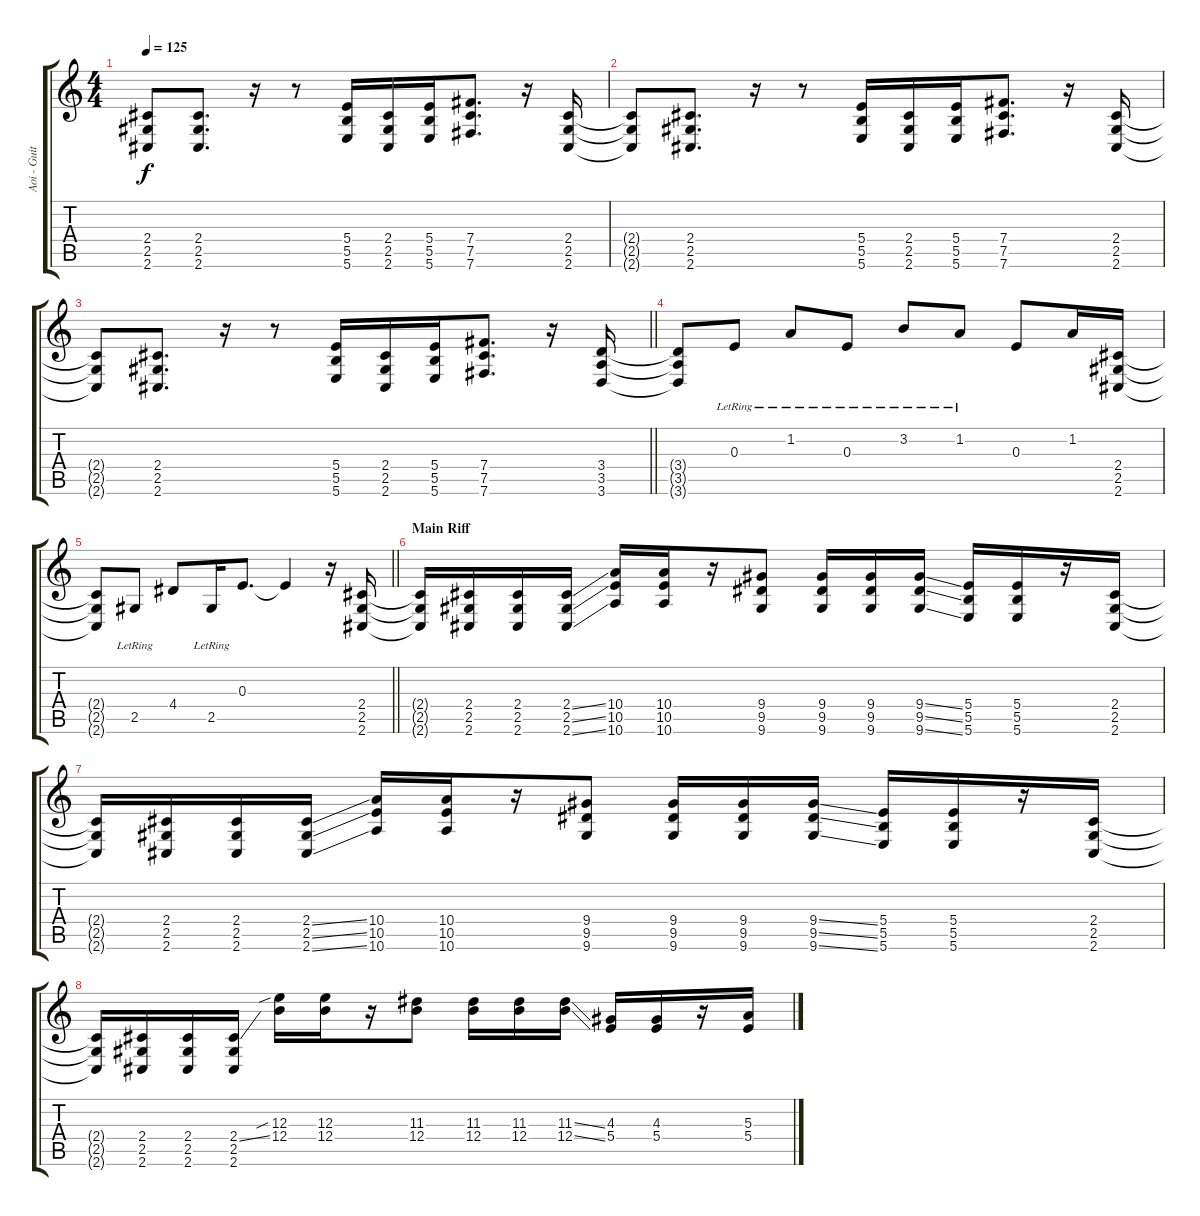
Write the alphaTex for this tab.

\track ("Aoi - Guitar 2" "Aoi - Guit") {instrument overdrivenguitar}
\staff {score tabs}
\tuning (Db4 Ab3 E3 B2 Gb2 B1) {hide}
\ts (4 4)
\tempo 125
\clef g2
\ks c
(2.4{t} 2.5{t} 2.6{t}).8{dy f} (2.4 2.5 2.6).8{d} r.16 r.8 (5.4 5.5 5.6).16 (2.4 2.5 2.6).16 (5.4 5.5 5.6).16 (7.4 7.5 7.6).8{d} r.16 (2.4 2.5 2.6).16 |
(2.4{t} 2.5{t} 2.6{t}).8 (2.4 2.5 2.6).8{d} r.16 r.8 (5.4 5.5 5.6).16 (2.4 2.5 2.6).16 (5.4 5.5 5.6).16 (7.4 7.5 7.6).8{d} r.16 (2.4 2.5 2.6).16 |
\barLineRight lightlight
(2.4{t} 2.5{t} 2.6{t}).8 (2.4 2.5 2.6).8{d} r.16 r.8 (5.4 5.5 5.6).16 (2.4 2.5 2.6).16 (5.4 5.5 5.6).16 (7.4 7.5 7.6).8{d} r.16 (3.4 3.5 3.6).16 |
(3.4{t} 3.5{t} 3.6{t}).8 0.3{lr}.8 1.2{lr}.8 0.3{lr}.8 3.2{lr}.8 1.2{lr}.8 0.3.8 1.2.16 (2.4 2.5 2.6).16 |
\barLineRight lightlight
(2.4{t} 2.5{t} 2.6{t}).8 2.5{lr}.8 4.4.8 2.5{lr}.16 0.3.8{d} 0.3{t}.4 r.16 (2.4 2.5 2.6).16 |
\section ("" "Main Riff")
(2.4{t} 2.5{t} 2.6{t}).16 (2.4 2.5 2.6).16 (2.4 2.5 2.6).16 (2.4{ss} 2.5{ss} 2.6{ss}).16 (10.4 10.5 10.6).16 (10.4 10.5 10.6).16 r.16 (9.4 9.5 9.6).8 (9.4 9.5 9.6).16 (9.4 9.5 9.6).16 (9.4{ss} 9.5{ss} 9.6{ss}).16 (5.4 5.5 5.6).16 (5.4 5.5 5.6).16 r.16 (2.4 2.5 2.6).16 |
(2.4{t} 2.5{t} 2.6{t}).16 (2.4 2.5 2.6).16 (2.4 2.5 2.6).16 (2.4{ss} 2.5{ss} 2.6{ss}).16 (10.4 10.5 10.6).16 (10.4 10.5 10.6).16 r.16 (9.4 9.5 9.6).8 (9.4 9.5 9.6).16 (9.4 9.5 9.6).16 (9.4{ss} 9.5{ss} 9.6{ss}).16 (5.4 5.5 5.6).16 (5.4 5.5 5.6).16 r.16 (2.4 2.5 2.6).16 |
(2.4{t} 2.5{t} 2.6{t}).16 (2.4 2.5 2.6).16 (2.4 2.5 2.6).16 (2.4{ss} 2.5 2.6).16 (12.3{sib} 12.4).16 (12.3 12.4).16 r.16 (11.3 12.4).8 (11.3 12.4).16 (11.3 12.4).16 (11.3{ss} 12.4{ss}).16 (4.3 5.4).16 (4.3 5.4).16 r.16 (5.3 5.4).16
